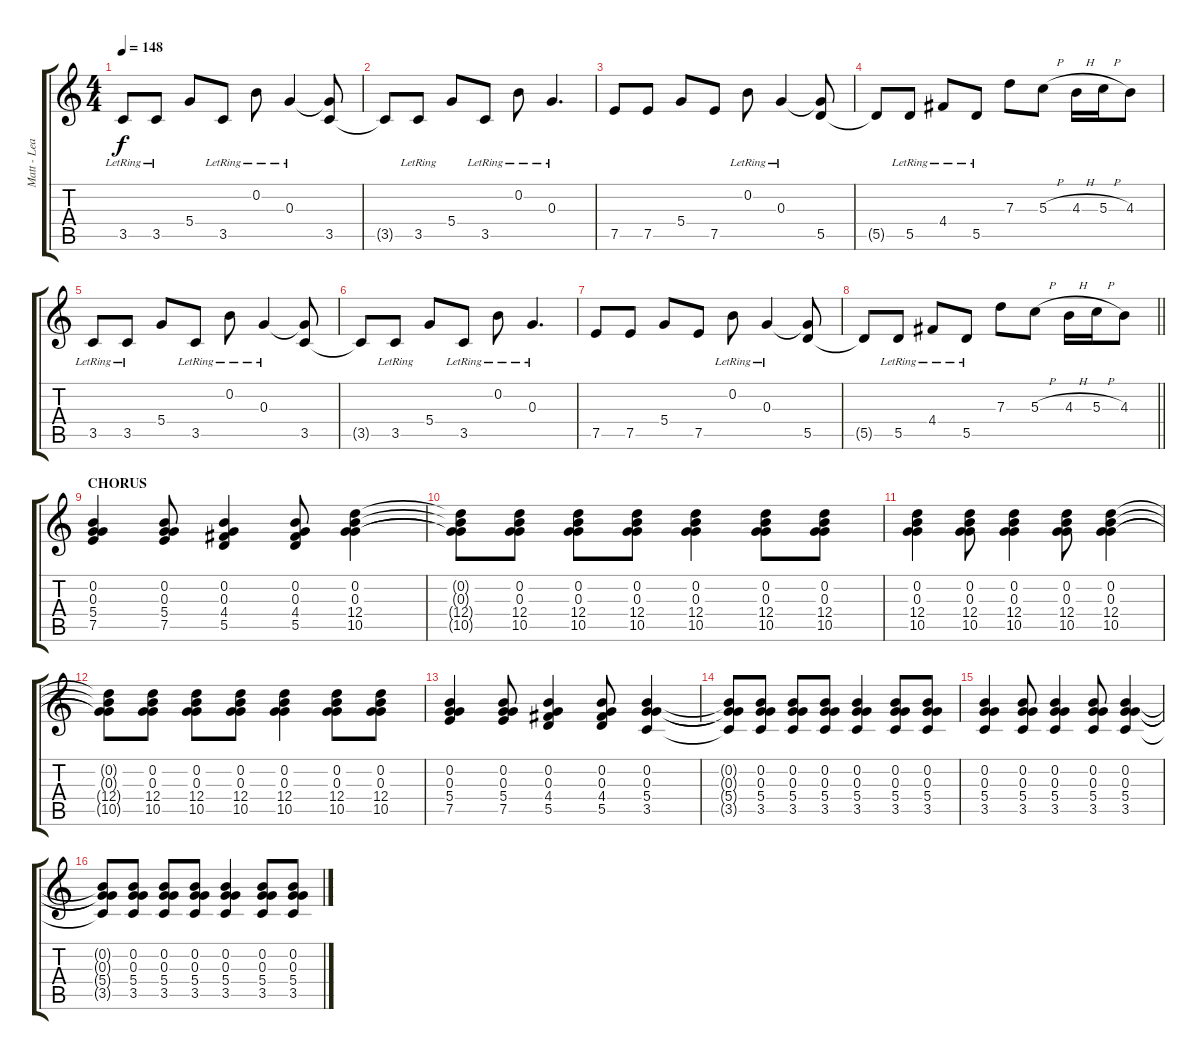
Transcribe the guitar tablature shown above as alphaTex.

\track ("Matt - Lead Guitar" "Matt - Lea") {instrument acousticguitarsteel}
\staff {score tabs}
\tuning (E4 B3 G3 D3 A2 E2) {hide}
\ts (4 4)
\tempo 148
\clef g2
\ks c
3.5{lr}.8{dy f} 3.5{lr}.8 5.4.8 3.5{lr}.8 0.2{lr}.8 0.3{lr}.4 (0.3{t} 3.5).8 |
3.5{t}.8 3.5{lr}.8 5.4.8 3.5{lr}.8 0.2{lr}.8 0.3{lr}.4{d} |
7.5.8 7.5.8 5.4.8 7.5.8 0.2{lr}.8 0.3{lr}.4 (0.3{t} 5.5).8 |
5.5{t}.8 5.5{lr}.8 4.4{lr}.8 5.5{lr}.8 7.3.8 5.3{h}.8 4.3{h}.16 5.3{h}.16 4.3.8 |
3.5{lr}.8 3.5{lr}.8 5.4.8 3.5{lr}.8 0.2{lr}.8 0.3{lr}.4 (0.3{t} 3.5).8 |
3.5{t}.8 3.5{lr}.8 5.4.8 3.5{lr}.8 0.2{lr}.8 0.3{lr}.4{d} |
7.5.8 7.5.8 5.4.8 7.5.8 0.2{lr}.8 0.3{lr}.4 (0.3{t} 5.5).8 |
\barLineRight lightlight
5.5{t}.8 5.5{lr}.8 4.4{lr}.8 5.5{lr}.8 7.3.8 5.3{h}.8 4.3{h}.16 5.3{h}.16 4.3.8 |
\section ("" "CHORUS")
(0.2 0.3 5.4 7.5).4 (0.2 0.3 5.4 7.5).8 (0.2 0.3 4.4 5.5).4 (0.2 0.3 4.4 5.5).8 (0.2 0.3 12.4 10.5).4 |
(0.2{t} 0.3{t} 12.4{t} 10.5{t}).8 (0.2 0.3 12.4 10.5).8 (0.2 0.3 12.4 10.5).8 (0.2 0.3 12.4 10.5).8 (0.2 0.3 12.4 10.5).4 (0.2 0.3 12.4 10.5).8 (0.2 0.3 12.4 10.5).8 |
(0.2 0.3 12.4 10.5).4 (0.2 0.3 12.4 10.5).8 (0.2 0.3 12.4 10.5).4 (0.2 0.3 12.4 10.5).8 (0.2 0.3 12.4 10.5).4 |
(0.2{t} 0.3{t} 12.4{t} 10.5{t}).8 (0.2 0.3 12.4 10.5).8 (0.2 0.3 12.4 10.5).8 (0.2 0.3 12.4 10.5).8 (0.2 0.3 12.4 10.5).4 (0.2 0.3 12.4 10.5).8 (0.2 0.3 12.4 10.5).8 |
(0.2 0.3 5.4 7.5).4 (0.2 0.3 5.4 7.5).8 (0.2 0.3 4.4 5.5).4 (0.2 0.3 4.4 5.5).8 (0.2 0.3 5.4 3.5).4 |
(0.2{t} 0.3{t} 5.4{t} 3.5{t}).8 (0.2 0.3 5.4 3.5).8 (0.2 0.3 5.4 3.5).8 (0.2 0.3 5.4 3.5).8 (0.2 0.3 5.4 3.5).4 (0.2 0.3 5.4 3.5).8 (0.2 0.3 5.4 3.5).8 |
(0.2 0.3 5.4 3.5).4 (0.2 0.3 5.4 3.5).8 (0.2 0.3 5.4 3.5).4 (0.2 0.3 5.4 3.5).8 (0.2 0.3 5.4 3.5).4 |
(0.2{t} 0.3{t} 5.4{t} 3.5{t}).8 (0.2 0.3 5.4 3.5).8 (0.2 0.3 5.4 3.5).8 (0.2 0.3 5.4 3.5).8 (0.2 0.3 5.4 3.5).4 (0.2 0.3 5.4 3.5).8 (0.2 0.3 5.4 3.5).8
